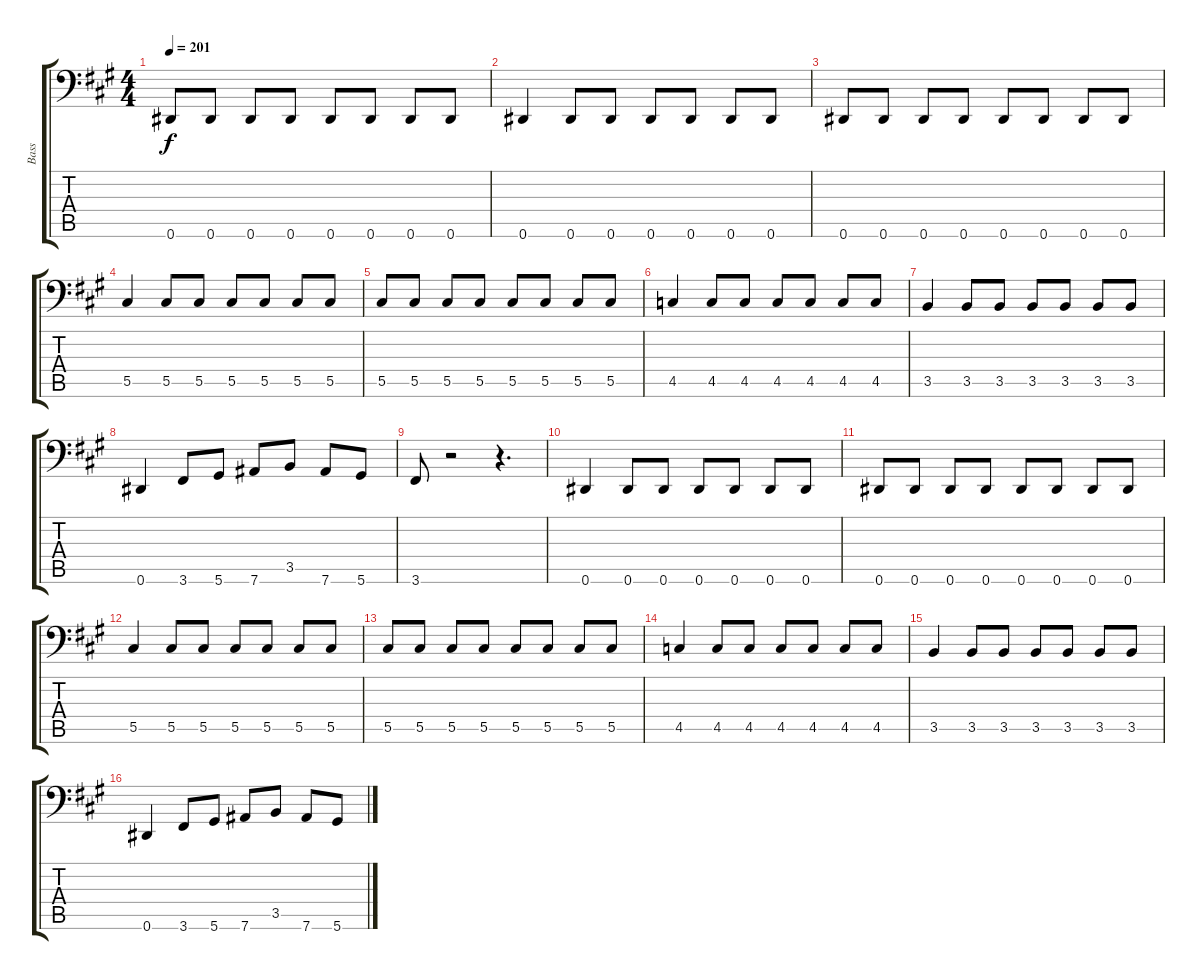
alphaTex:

\track ("Bass" "Bass") {instrument electricbasspick}
\staff {score tabs}
\tuning (Eb3 Bb2 Gb2 Db2 Ab1 Eb1) {hide}
\ts (4 4)
\tempo 201
\clef f4
\ks a
0.6.8{dy f} 0.6.8 0.6.8 0.6.8 0.6.8 0.6.8 0.6.8 0.6.8 |
0.6.4 0.6.8 0.6.8 0.6.8 0.6.8 0.6.8 0.6.8 |
0.6.8 0.6.8 0.6.8 0.6.8 0.6.8 0.6.8 0.6.8 0.6.8 |
5.5.4 5.5.8 5.5.8 5.5.8 5.5.8 5.5.8 5.5.8 |
5.5.8 5.5.8 5.5.8 5.5.8 5.5.8 5.5.8 5.5.8 5.5.8 |
4.5.4 4.5.8 4.5.8 4.5.8 4.5.8 4.5.8 4.5.8 |
3.5.4 3.5.8 3.5.8 3.5.8 3.5.8 3.5.8 3.5.8 |
0.6.4 3.6.8 5.6.8 7.6.8 3.5.8 7.6.8 5.6.8 |
3.6.8 r.2 r.4{d} |
0.6.4 0.6.8 0.6.8 0.6.8 0.6.8 0.6.8 0.6.8 |
0.6.8 0.6.8 0.6.8 0.6.8 0.6.8 0.6.8 0.6.8 0.6.8 |
5.5.4 5.5.8 5.5.8 5.5.8 5.5.8 5.5.8 5.5.8 |
5.5.8 5.5.8 5.5.8 5.5.8 5.5.8 5.5.8 5.5.8 5.5.8 |
4.5.4 4.5.8 4.5.8 4.5.8 4.5.8 4.5.8 4.5.8 |
3.5.4 3.5.8 3.5.8 3.5.8 3.5.8 3.5.8 3.5.8 |
0.6.4 3.6.8 5.6.8 7.6.8 3.5.8 7.6.8 5.6.8
